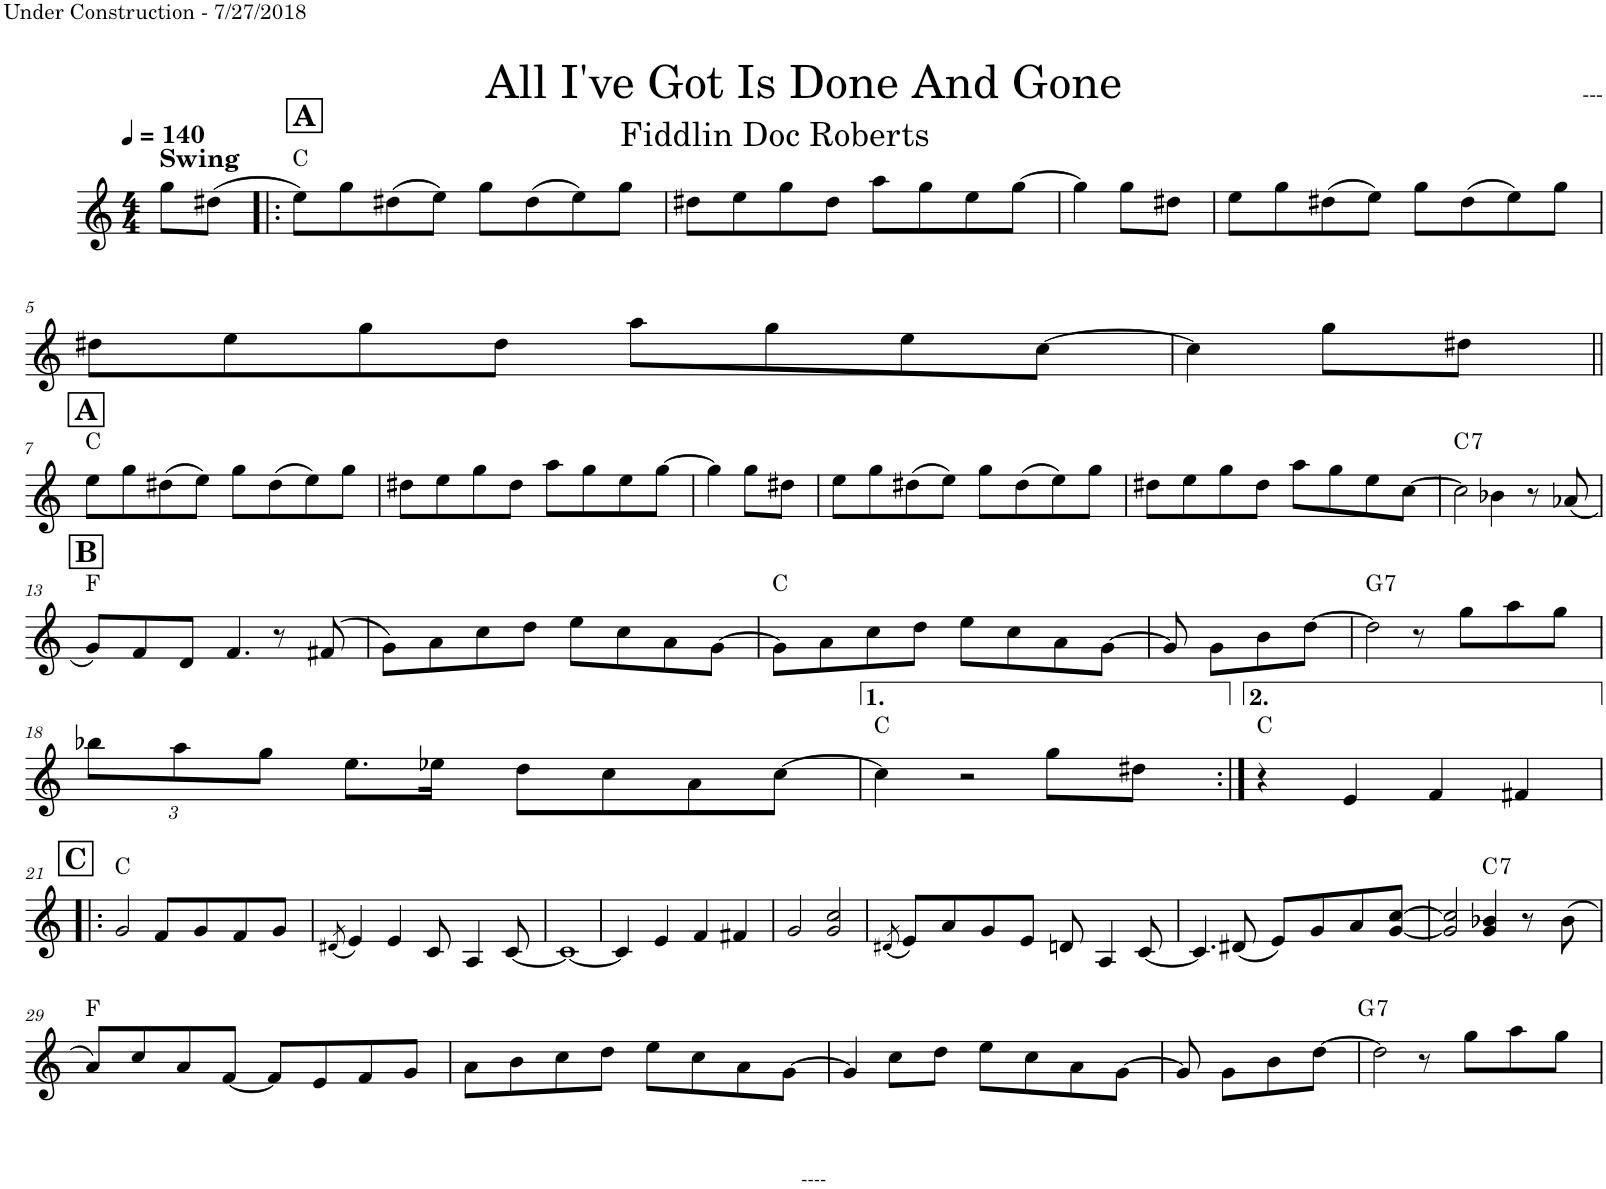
**kern	**harte
*part1	*part1
*staff1	*
*I"Violin	*
*I'Vln	*
*clefG2	*
*k[]	*
*M4/4	*
*MM140	*
=	=
!LO:TX:a:B:t=Swing	!
8gg\L	.
(8dd#X\J	.
!!LO:REH:place=s1:a:B:cj:fs=14:t=A
=1!|:	=1!|:
8ee\L)	C:maj
8gg\	.
(8dd#X\	.
8ee\J)	.
8gg\L	.
(8dd#\	.
8ee\)	.
8gg\J	.
=2	=2
8dd#X\L	.
8ee\	.
8gg\	.
8dd#\J	.
8aa\L	.
8gg\	.
8ee\	.
[8gg\J	.
=3	=3
4gg\]	.
8gg\L	.
8dd#X\J	.
=4	=4
8ee\L	.
8gg\	.
(8dd#X\	.
8ee\J)	.
8gg\L	.
(8dd#\	.
8ee\)	.
8gg\J	.
!!LO:LB:g=z
=5	=5
8dd#X\L	.
8ee\	.
8gg\	.
8dd#\J	.
8aa\L	.
8gg\	.
8ee\	.
[8cc\J	.
=6	=6
4cc\]	.
8gg\L	.
8dd#X\J	.
!!LO:LB:g=z
!!LO:REH:place=s1:a:B:cj:fs=14:t=A
=7||	=7||
8ee\L	C:maj
8gg\	.
(8dd#X\	.
8ee\J)	.
8gg\L	.
(8dd#\	.
8ee\)	.
8gg\J	.
=8	=8
8dd#X\L	.
8ee\	.
8gg\	.
8dd#\J	.
8aa\L	.
8gg\	.
8ee\	.
[8gg\J	.
=9	=9
4gg\]	.
8gg\L	.
8dd#X\J	.
=10	=10
8ee\L	.
8gg\	.
(8dd#X\	.
8ee\J)	.
8gg\L	.
(8dd#\	.
8ee\)	.
8gg\J	.
=11	=11
8dd#X\L	.
8ee\	.
8gg\	.
8dd#\J	.
8aa\L	.
8gg\	.
8ee\	.
[8cc\J	.
=12	=12
!	!LO:H:kt=7
2cc\]	C:7
4b-X\	.
8r	.
(8a-X/	.
!!LO:LB:g=z
!!LO:REH:place=s1:a:B:cj:fs=14:t=B
=13	=13
8g/L)	F:maj
8f/	.
8d/J	.
4.f/	.
8r	.
(8f#X/	.
=14	=14
8g\L)	.
8a\	.
8cc\	.
8dd\J	.
8ee\L	.
8cc\	.
8a\	.
[8g\J	.
=15	=15
8g\L]	C:maj
8a\	.
8cc\	.
8dd\J	.
8ee\L	.
8cc\	.
8a\	.
[8g\J	.
=16	=16
8g/]	.
8g\L	.
8b\	.
[8dd\J	.
=17	=17
!	!LO:H:kt=7
2dd\]	G:7
8r	.
8gg\L	.
8aa\	.
8gg\J	.
!!LO:LB:g=z
=18	=18
*Xbrackettup	*
12bb-X\L	.
12aa\	.
12gg\J	.
8.ee\L	.
16ee-X\Jk	.
8dd\L	.
8cc\	.
8a\	.
[8cc\J	.
=19	=19
4cc\]	C:maj
2r	.
8gg\L	.
8dd#X\J	.
=20:|!	=20:|!
4r	C:maj
4e/	.
4f/	.
4f#X/	.
!!LO:LB:g=z
!!LO:REH:place=s1:a:B:cj:fs=14:t=C
=21!|:	=21!|:
2g/	C:maj
8f/L	.
8g/	.
8f/	.
8g/J	.
=22	=22
(8qd#X/	.
4e/)	.
4e/	.
8c/	.
4A/	.
[8c/	.
=23	=23
1c_	.
=24	=24
4c/]	.
4e/	.
4f/	.
4f#X/	.
=25	=25
2g/	.
2g/ 2cc/	.
=26	=26
(8qd#X/	.
8e/L)	.
8a/	.
8g/	.
8e/J	.
8dn/	.
4A/	.
[8c/	.
=27	=27
4.c/]	.
(8d#X/	.
8e/L)	.
8g/	.
8a/	.
[8g/ [8cc/J	.
=28	=28
2g/] 2cc/]	.
!	!LO:H:kt=7
4g/ 4b-X/	C:7
8r	.
(8b-\	.
!!LO:LB:g=z
=29	=29
8a/L)	F:maj
8cc/	.
8a/	.
[8f/J	.
8f/L]	.
8e/	.
8f/	.
8g/J	.
=30	=30
8a\L	.
8b\	.
8cc\	.
8dd\J	.
8ee\L	.
8cc\	.
8a\	.
[8g\J	.
=31	=31
4g/]	.
8cc\L	.
8dd\J	.
8ee\L	.
8cc\	.
8a\	.
[8g\J	.
=32	=32
8g/]	.
8g\L	.
8b\	.
[8dd\J	.
=33	=33
2dd\]	.
8r	.
8gg\L	.
8aa\	.
8gg\J	.
=	=
*-	*-
